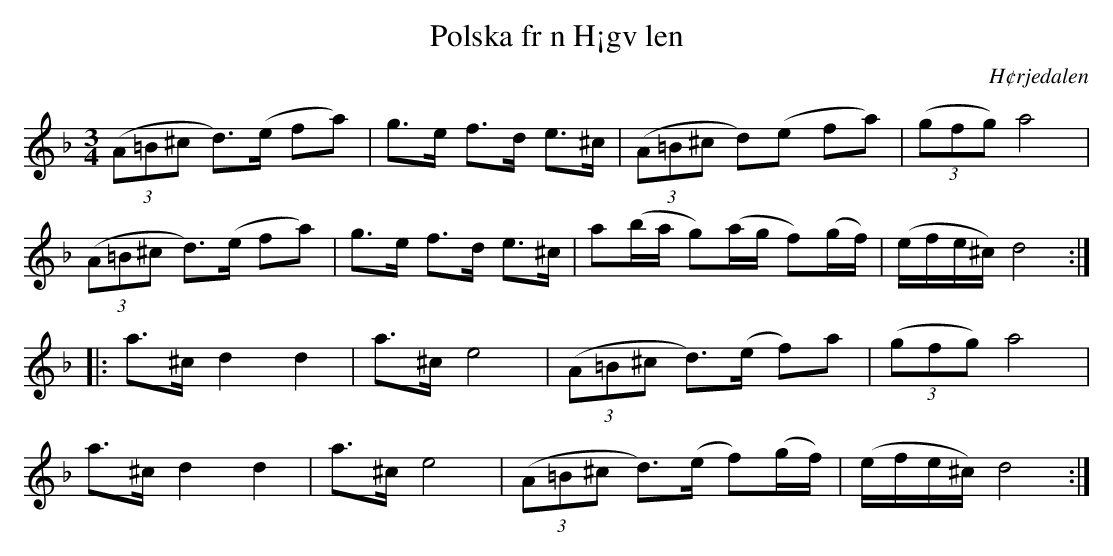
X:1
T:Polska fr n H¡gv len
O:H¢rjedalen
M:3/4
L:1/8
K:Dm
((3A=B^c d>)(e fa)|g>e f>d e>^c|((3A=B^c d)(e fa)|((3gfg)a4|!
((3A=B^c d>)(e fa)|g>e f>d e>^c|a(b/a/ g)(a/g/ f)(g/f/)|(e/f/e/^c/) d4::!
a>^c d2d2|a>^ce4|((3A=B^c d>)(e f)a|((3gfg)a4,|!
a>^c d2d2|a>^ce4|((3A=B^c d>)(e f)(g/f/)|(e/f/e/^c/) d4:|]
